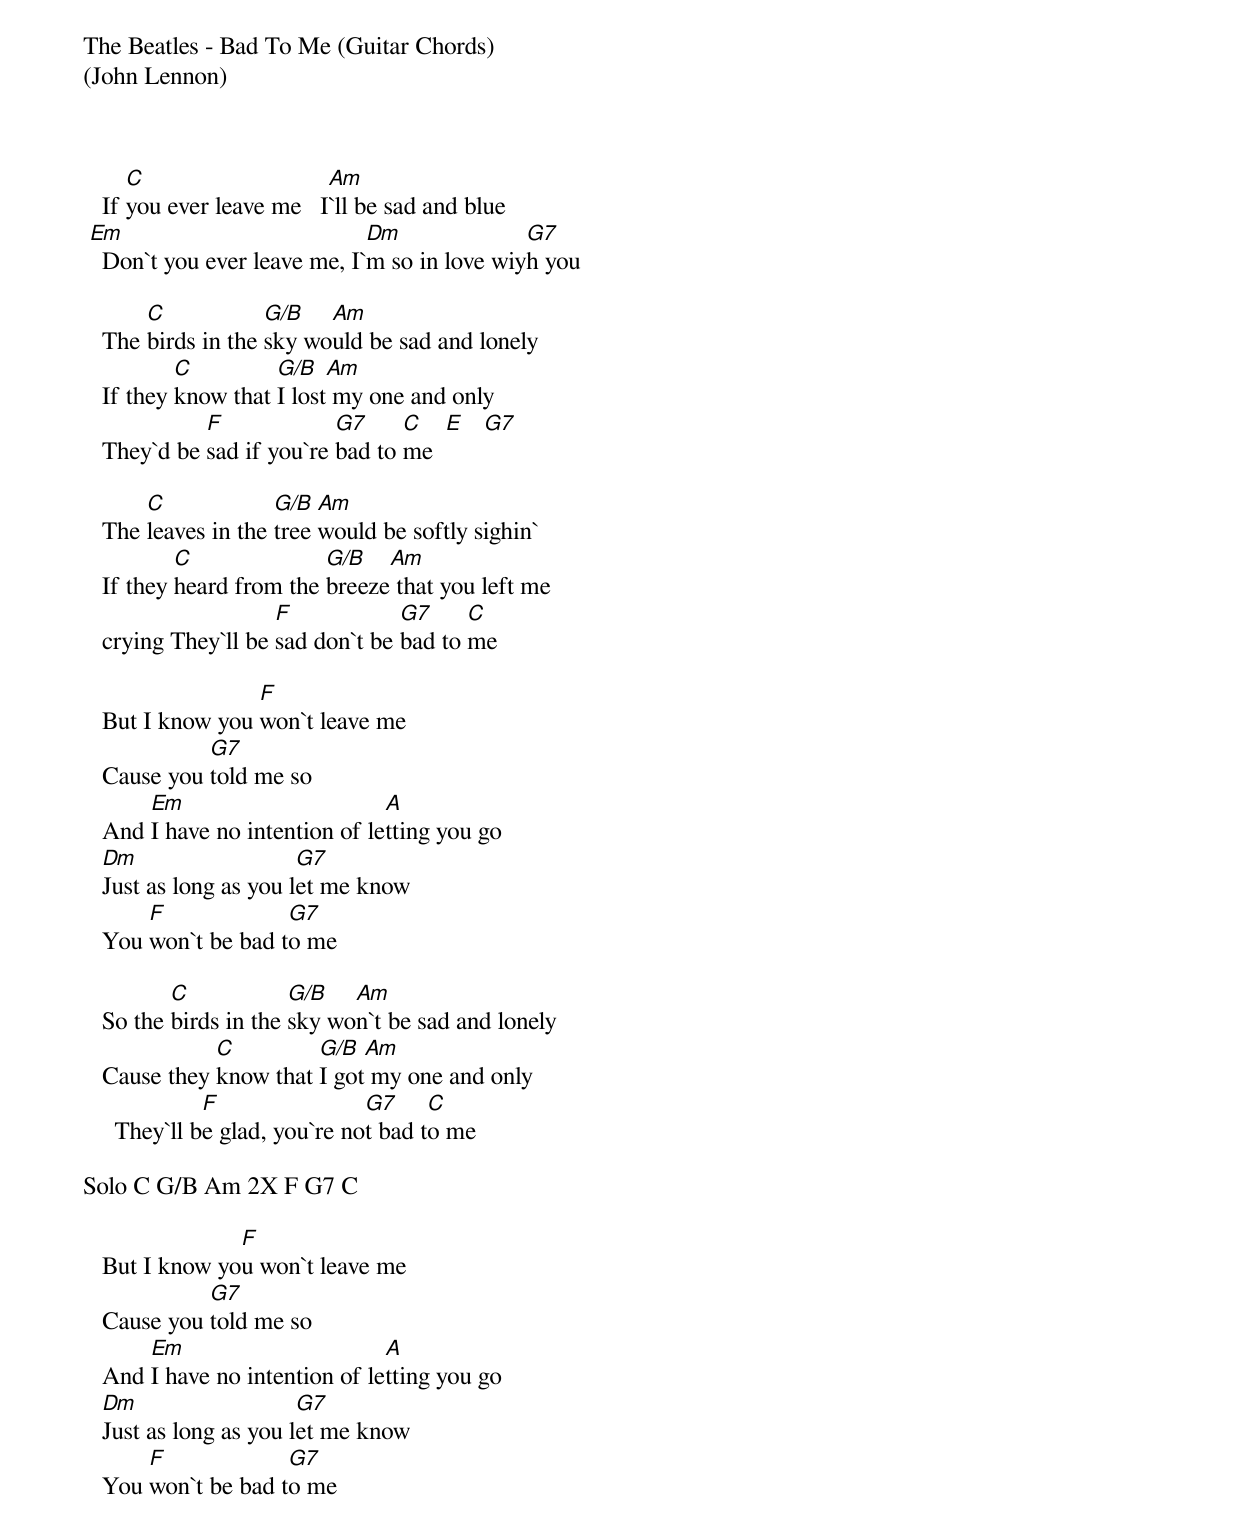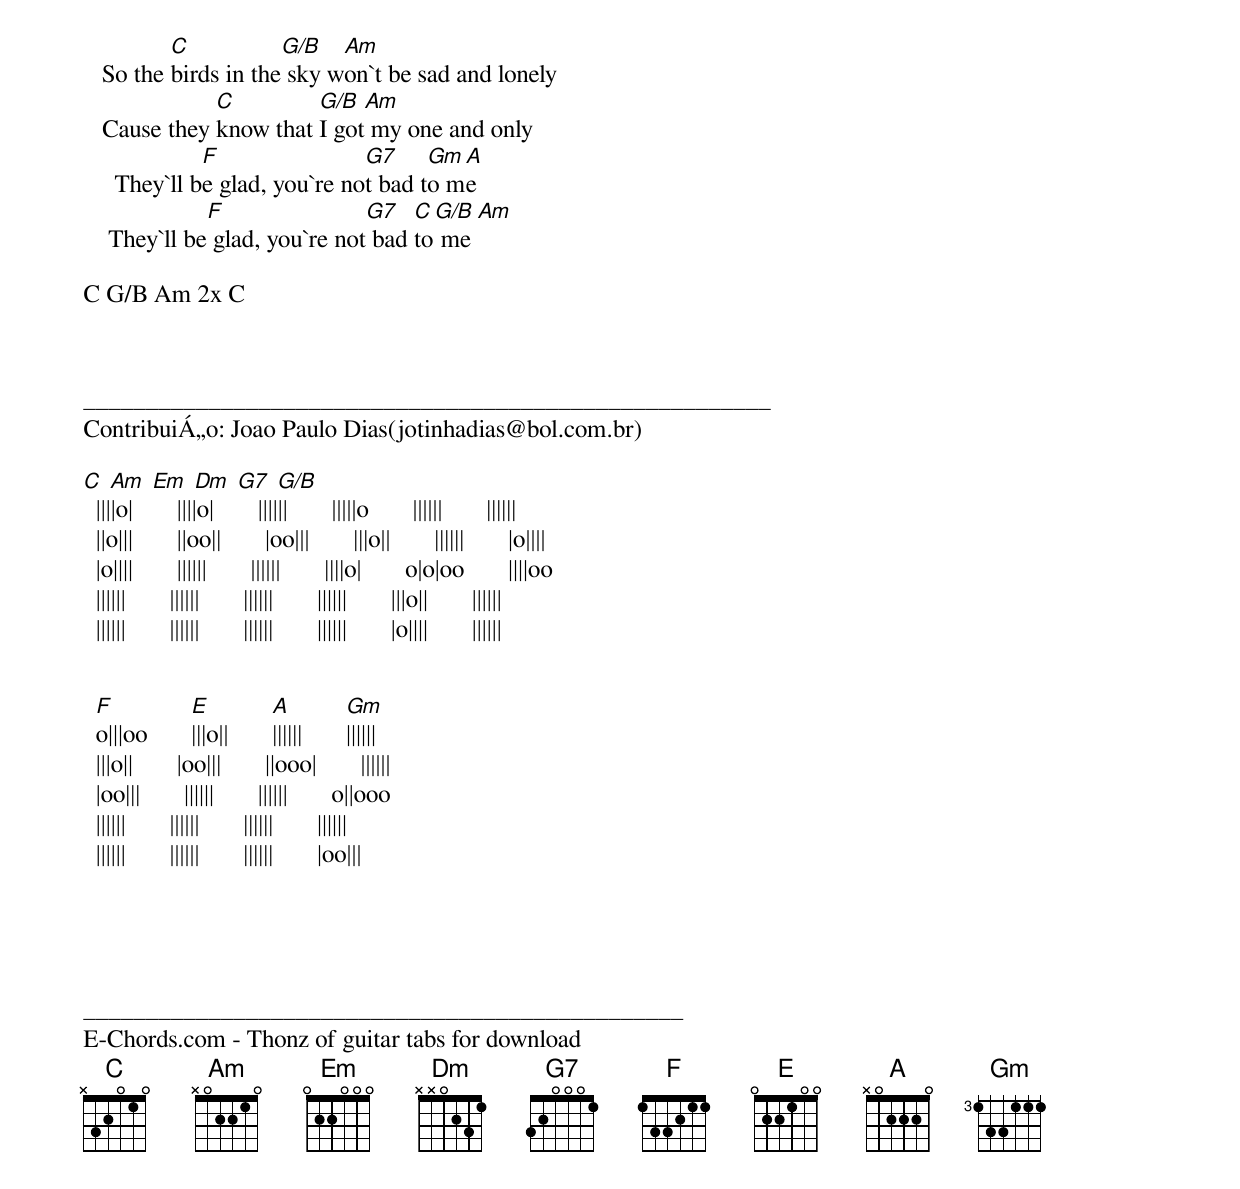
The Beatles - Bad To Me (Guitar Chords)
(John Lennon)



   If [C]you ever leave me   I[Am]`ll be sad and blue
 [Em]  Don`t you ever leave me, I`[Dm]m so in love wiy[G7]h you

   The [C]birds in the [G/B]sky wo[Am]uld be sad and lonely
   If they [C]know that [G/B]I lost[Am] my one and only
   They`d be [F]sad if you`re [G7]bad to [C]me  [E]   [G7]

   The [C]leaves in the [G/B]tree [Am]would be softly sighin`
   If they [C]heard from the [G/B]breeze[Am] that you left me
   crying They`ll be [F]sad don`t be [G7]bad to [C]me

   But I know you [F]won`t leave me
   Cause you [G7]told me so
   And [Em]I have no intention of le[A]tting you go
   [Dm]Just as long as you l[G7]et me know
   You [F]won`t be bad t[G7]o me

   So the [C]birds in the [G/B]sky wo[Am]n`t be sad and lonely
   Cause they [C]know that [G/B]I got[Am] my one and only
     They`ll b[F]e glad, you`re no[G7]t bad t[C]o me

Solo C G/B Am 2X F G7 C

   But I know yo[F]u won`t leave me
   Cause you [G7]told me so
   And [Em]I have no intention of le[A]tting you go
   [Dm]Just as long as you l[G7]et me know
   You [F]won`t be bad t[G7]o me

   So the [C]birds in the[G/B] sky w[Am]on`t be sad and lonely
   Cause they [C]know that [G/B]I got[Am] my one and only
     They`ll b[F]e glad, you`re no[G7]t bad t[Gm]o m[A]e
    They`ll be[F] glad, you`re not[G7] bad [C]to[G/B] me [Am]

C G/B Am 2x C



_______________________________________________________
ContribuiÁ„o: Joao Paulo Dias(jotinhadias@bol.com.br)

[C] [Am] [Em] [Dm] [G7] [G/B]
  ||||o|       ||||o|       ||||||       |||||o       ||||||       ||||||
  ||o|||       ||oo||       |oo|||       |||o||       ||||||       |o||||
  |o||||       ||||||       ||||||       ||||o|       o|o|oo       ||||oo
  ||||||       ||||||       ||||||       ||||||       |||o||       ||||||
  ||||||       ||||||       ||||||       ||||||       |o||||       ||||||


  [F]o|||oo       [E]|||o||       [A]||||||       [Gm]||||||
  |||o||       |oo|||       ||ooo|       ||||||
  |oo|||       ||||||       ||||||       o||ooo
  ||||||       ||||||       ||||||       ||||||
  ||||||       ||||||       ||||||       |oo|||





________________________________________________
E-Chords.com - Thonz of guitar tabs for download
